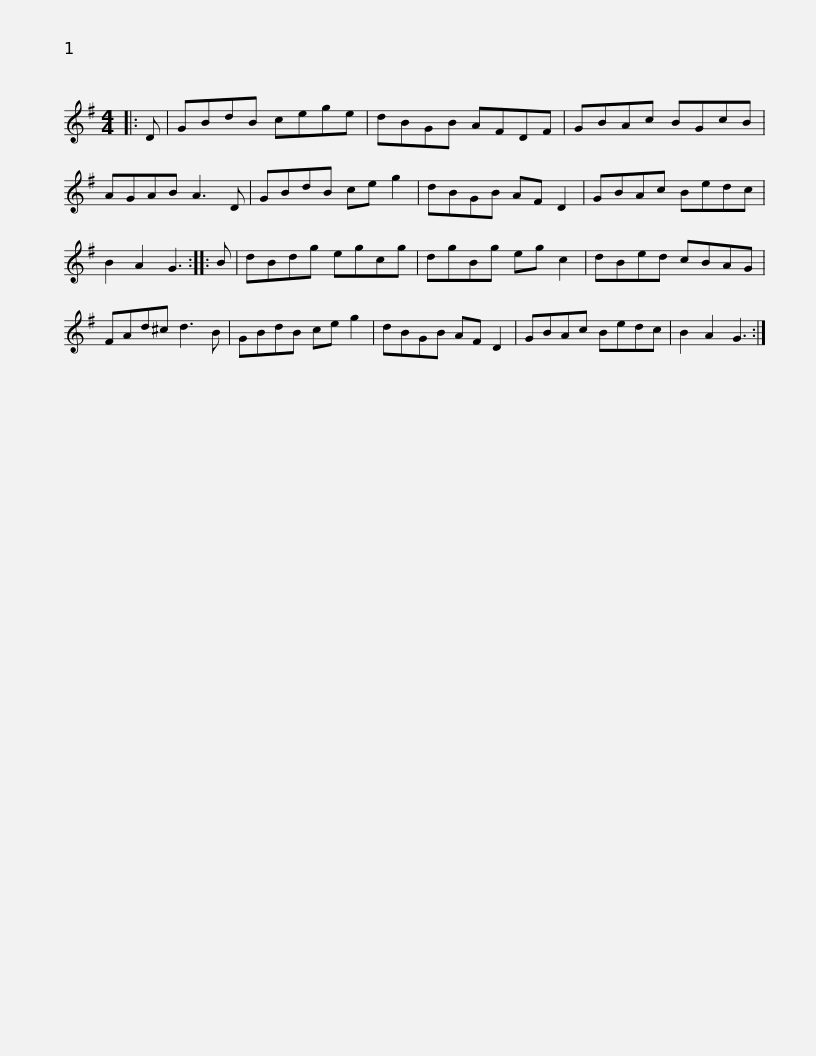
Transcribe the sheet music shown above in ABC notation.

X:1
L:1/8
M:4/4
I:linebreak $
K:G
V:1 treble
V:1
|: D | GBdB cege | dBGB AFDF | GBAc BGcB | AGAB A3 D | %5
 GBdB ce g2 |$ dBGB AF D2 | GBAc Bedc | B2 A2 G3 :: B | %10
 dBdg egcg | dgBg eg c2 | dBed cBAG |$ FAd^c d3 B | GBdB ce g2 | %15
 dBGB AF D2 | GBAc Bedc | B2 A2 G3 :| %18
